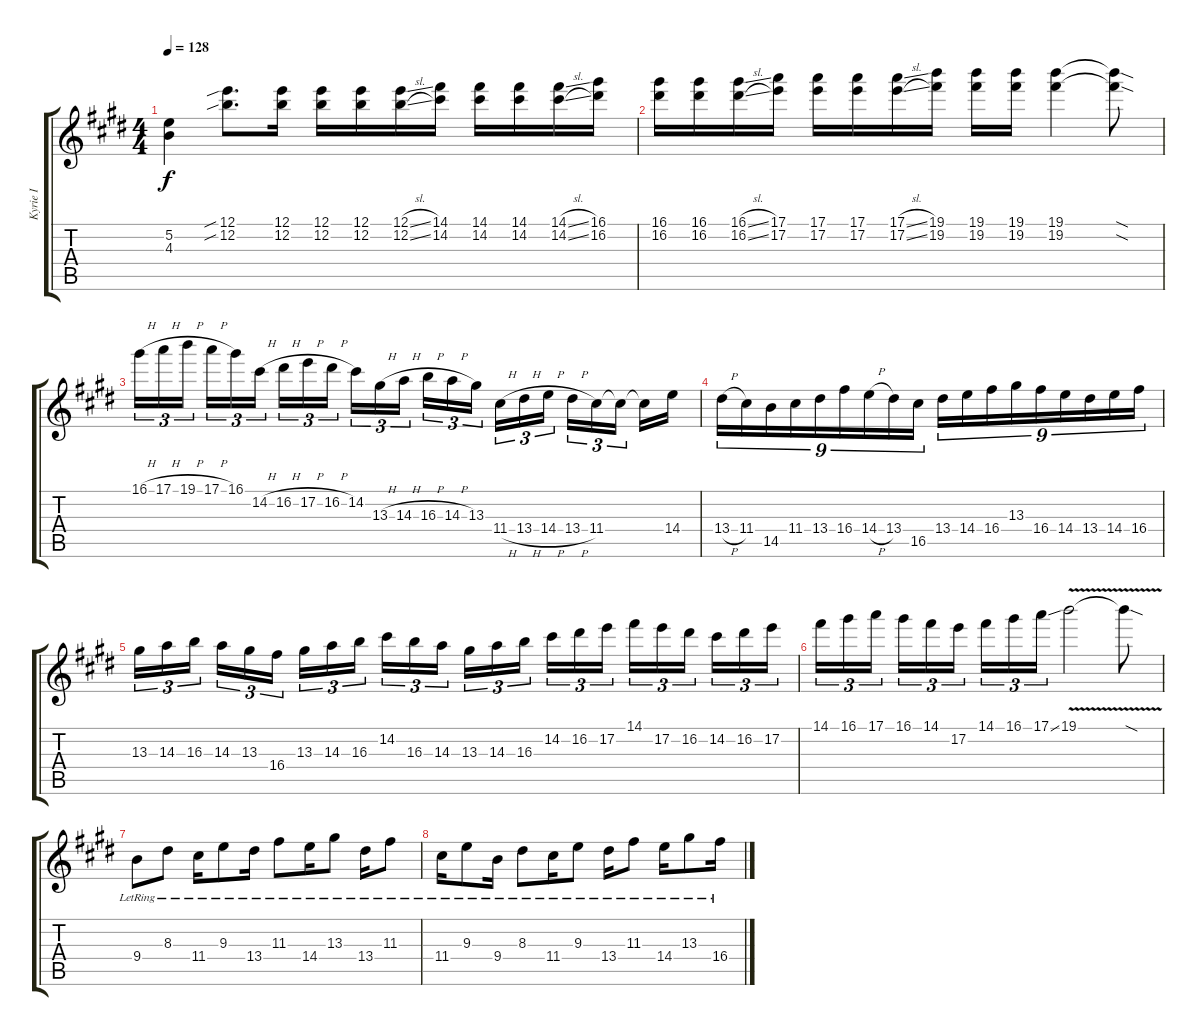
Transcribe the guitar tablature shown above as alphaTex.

\track ("Kyrie I" "Kyrie I") {instrument overdrivenguitar}
\staff {score tabs}
\tuning (E4 B3 G3 D3 A2 E2) {hide}
\ts (4 4)
\tempo 128
\clef g2
\ks e
(5.2{t} 4.3{t}).4{dy f} (12.1{sib} 12.2{sib}).8{d} (12.1 12.2).16 (12.1 12.2).16 (12.1 12.2).16 (12.1{sl} 12.2{sl}).16 (14.1 14.2).16 (14.1 14.2).16 (14.1 14.2).16 (14.1{sl} 14.2{sl}).16 (16.1 16.2).16 |
(16.1 16.2).16 (16.1 16.2).16 (16.1{sl} 16.2{sl}).16 (17.1 17.2).16 (17.1 17.2).16 (17.1 17.2).16 (17.1{sl} 17.2{sl}).16 (19.1 19.2).16 (19.1 19.2).16 (19.1 19.2).16 (19.1 19.2).4 (19.1{sod t} 19.2{sod t}).8 |
16.1{h}.16{tu (3 2)} 17.1{h}.16{tu (3 2)} 19.1{h}.16{tu (3 2) beam splitsecondary} 17.1{h}.16{tu (3 2)} 16.1.16{tu (3 2)} 14.2{h}.16{tu (3 2)} 16.2{h}.16{tu (3 2)} 17.2{h}.16{tu (3 2)} 16.2{h}.16{tu (3 2) beam splitsecondary} 14.2.16{tu (3 2)} 13.3{h}.16{tu (3 2)} 14.3{h}.16{tu (3 2)} 16.3{h}.16{tu (3 2)} 14.3{h}.16{tu (3 2)} 13.3.16{tu (3 2) beam splitsecondary} 11.4{h}.16{tu (3 2)} 13.4{h}.16{tu (3 2)} 14.4{h}.16{tu (3 2)} 13.4{h}.16{tu (3 2)} 11.4.16{tu (3 2)} 11.4{t}.16{tu (3 2) beam splitsecondary} 11.4{t}.16 14.4.16 |
13.4{h}.16{tu (9 8)} 11.4.16{tu (9 8)} 14.5.16{tu (9 8)} 11.4.16{tu (9 8)} 13.4.16{tu (9 8) beam merge} 16.4.16{tu (9 8)} 14.4{h}.16{tu (9 8)} 13.4.16{tu (9 8)} 16.5.16{tu (9 8)} 13.4.16{tu (9 8)} 14.4.16{tu (9 8)} 16.4.16{tu (9 8)} 13.3.16{tu (9 8)} 16.4.16{tu (9 8) beam merge} 14.4.16{tu (9 8)} 13.4.16{tu (9 8)} 14.4.16{tu (9 8)} 16.4.16{tu (9 8)} |
13.3.16{tu (3 2)} 14.3.16{tu (3 2)} 16.3.16{tu (3 2) beam splitsecondary} 14.3.16{tu (3 2)} 13.3.16{tu (3 2)} 16.4.16{tu (3 2)} 13.3.16{tu (3 2)} 14.3.16{tu (3 2)} 16.3.16{tu (3 2) beam splitsecondary} 14.2.16{tu (3 2)} 16.3.16{tu (3 2)} 14.3.16{tu (3 2)} 13.3.16{tu (3 2)} 14.3.16{tu (3 2)} 16.3.16{tu (3 2) beam splitsecondary} 14.2.16{tu (3 2)} 16.2.16{tu (3 2)} 17.2.16{tu (3 2)} 14.1.16{tu (3 2)} 17.2.16{tu (3 2)} 16.2.16{tu (3 2) beam splitsecondary} 14.2.16{tu (3 2)} 16.2.16{tu (3 2)} 17.2.16{tu (3 2)} |
14.1.16{tu (3 2)} 16.1.16{tu (3 2)} 17.1.16{tu (3 2) beam splitsecondary} 16.1.16{tu (3 2)} 14.1.16{tu (3 2)} 17.2.16{tu (3 2)} 14.1.16{tu (3 2)} 16.1.16{tu (3 2)} 17.1{ss}.16{tu (3 2)} 19.1{v}.2 19.1{sod t}.8 |
9.4{lr}.8 8.3{lr}.8 11.4{lr}.16 9.3{lr}.8 13.4{lr}.16 11.3{lr}.8 14.4{lr}.16 13.3{lr}.8 13.4{lr}.16 11.3{lr}.8 |
11.4{lr}.16 9.3{lr}.8 9.4{lr}.16 8.3{lr}.8 11.4{lr}.16 9.3{lr}.8 13.4{lr}.16 11.3{lr}.8 14.4{lr}.16 13.3{lr}.8 16.4{lr}.16
